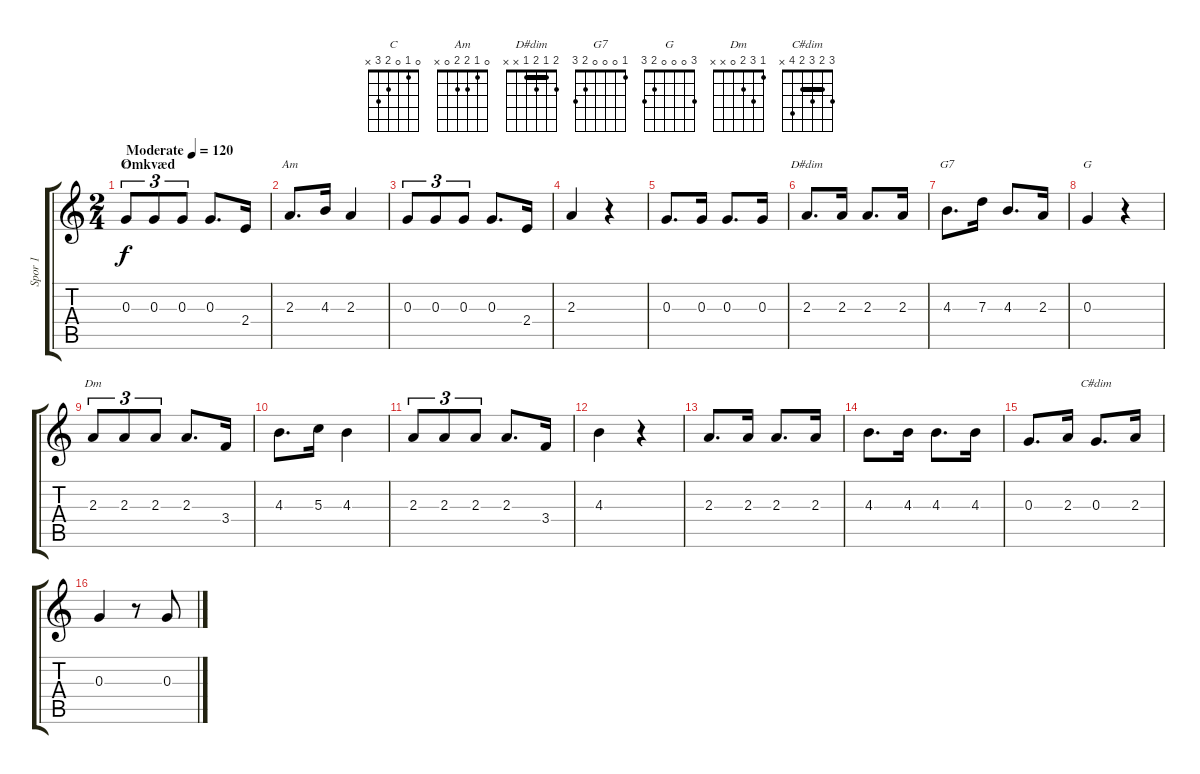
\track ("Spor 1" "Spor 1") {instrument acousticguitarsteel}
\staff {score tabs}
\tuning (E4 B3 G3 D3 A2 E2) {hide}
\chord ("C" 0 1 0 2 3 x)
\chord ("Am" 0 1 2 2 0 x)
\chord ("D#dim" 2 1 2 1 x x) {barre 1}
\chord ("G7" 1 0 0 0 2 3)
\chord ("G" 3 0 0 0 2 3)
\chord ("Dm" 1 3 2 0 x x)
\chord ("C#dim" 3 2 3 2 4 x) {barre 2}
\ts (2 4)
\section ("" "Omkvæd")
\tempo (120 "Moderate")
\clef g2
\ks c
0.3.8{tu (3 2) ch "C" dy f instrument acousticguitarsteel} 0.3.8{tu (3 2)} 0.3.8{tu (3 2)} 0.3.8{d} 2.4.16 |
2.3.8{d ch "Am"} 4.3.16 2.3.4 |
0.3.8{tu (3 2)} 0.3.8{tu (3 2)} 0.3.8{tu (3 2)} 0.3.8{d} 2.4.16 |
2.3.4 r.4 |
0.3.8{d} 0.3.16 0.3.8{d} 0.3.16 |
2.3.8{d ch "D#dim"} 2.3.16 2.3.8{d} 2.3.16 |
4.3.8{d ch "G7"} 7.3.16 4.3.8{d} 2.3.16 |
0.3.4{ch "G"} r.4 |
2.3.8{tu (3 2) ch "Dm"} 2.3.8{tu (3 2)} 2.3.8{tu (3 2)} 2.3.8{d} 3.4.16 |
4.3.8{d} 5.3.16 4.3.4 |
2.3.8{tu (3 2)} 2.3.8{tu (3 2)} 2.3.8{tu (3 2)} 2.3.8{d} 3.4.16 |
4.3.4 r.4 |
2.3.8{d} 2.3.16 2.3.8{d} 2.3.16 |
4.3.8{d} 4.3.16 4.3.8{d} 4.3.16 |
0.3.8{d} 2.3.16 0.3.8{d ch "C#dim"} 2.3.16 |
0.3.4 r.8 0.3.8
